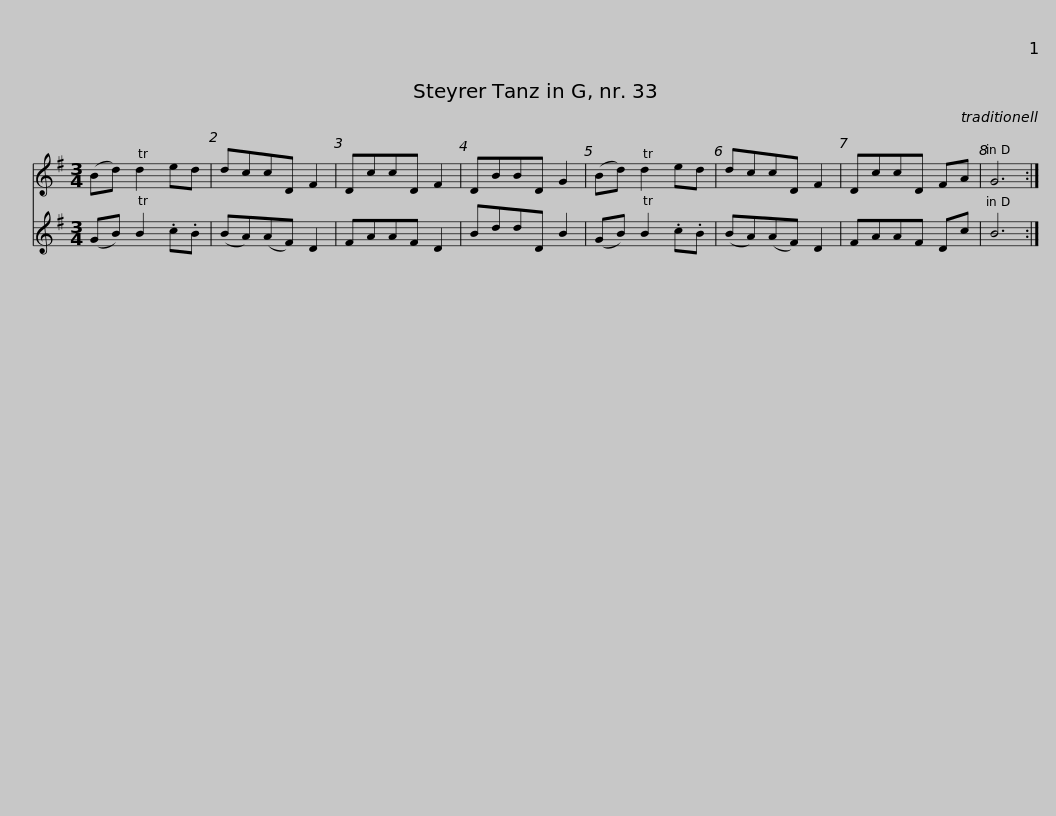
X:1
%%score 1 2
L:1/8
M:3/4
I:linebreak $
K:G
V:1 treble
V:2 treble
V:1
 (Bd) Td2 ed | dccD F2 | DccD F2 | DBBD G2 | (Bd) Td2 ed | %5
 dccD F2 | DccD FA | G6 :| %8
V:2
 (GB) TB2 .c.B | (BA)(AF) D2 | FAAF D2 | BddD B2 | (GB) TB2 .c.B | %5
 (BA)(AF) D2 | FAAF Dc | B6 :| %8
